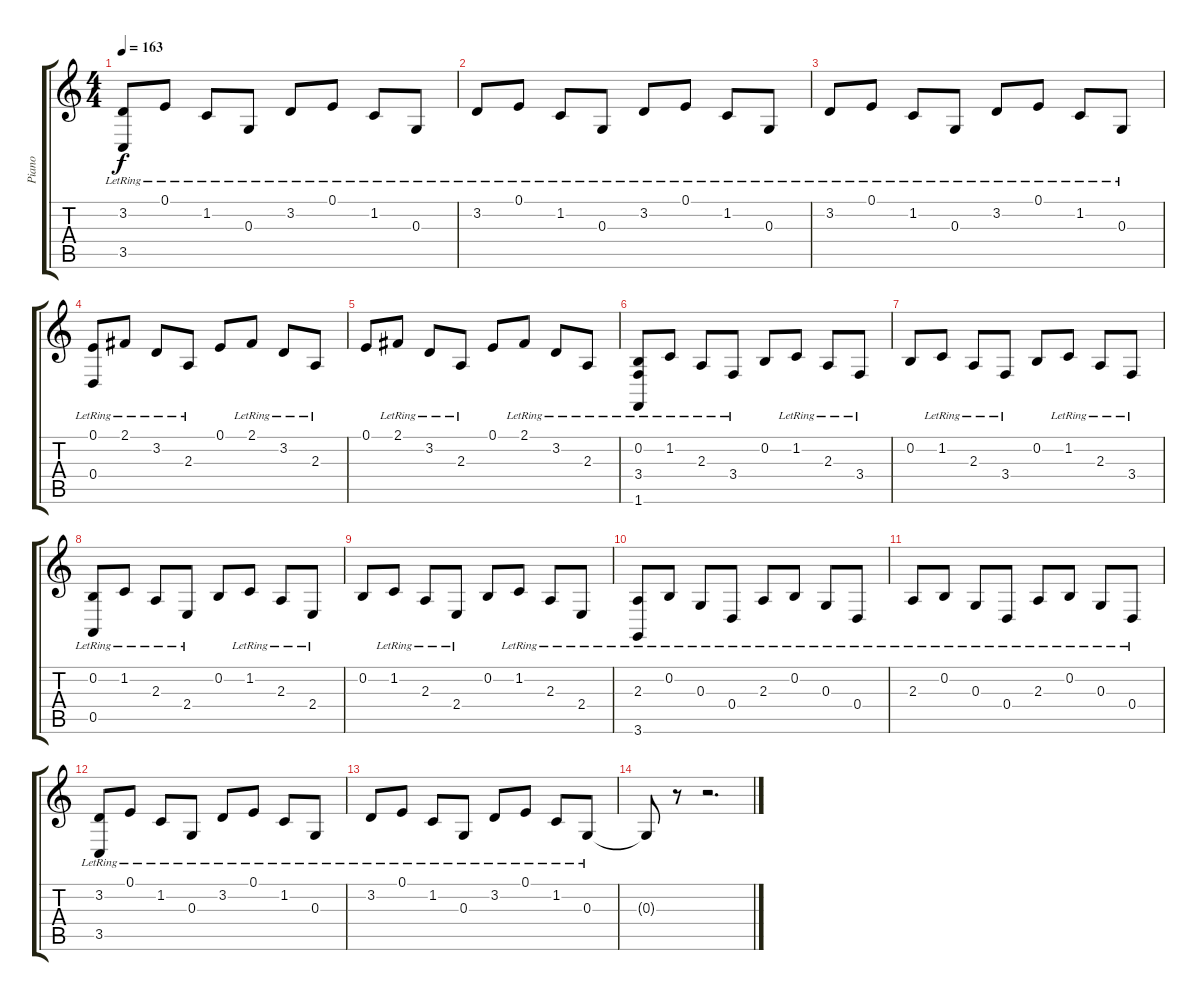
\track ("Piano" "Piano") {instrument acousticgrandpiano}
\staff {score tabs}
\tuning (E4 B3 G3 D3 A2 E2) {hide}
\ts (4 4)
\tempo 163
\clef g2
\ks c
(3.2{lr} 3.5{lr}).8{dy f} 0.1{lr}.8 1.2{lr}.8 0.3{lr}.8 3.2{lr}.8 0.1{lr}.8 1.2{lr}.8 0.3{lr}.8 |
3.2{lr}.8 0.1{lr}.8 1.2{lr}.8 0.3{lr}.8 3.2{lr}.8 0.1{lr}.8 1.2{lr}.8 0.3{lr}.8 |
3.2{lr}.8 0.1{lr}.8 1.2{lr}.8 0.3{lr}.8 3.2{lr}.8 0.1{lr}.8 1.2{lr}.8 0.3{lr}.8 |
(0.1 0.4{lr}).8 2.1{lr}.8 3.2{lr}.8 2.3{lr}.8 0.1.8 2.1{lr}.8 3.2{lr}.8 2.3{lr}.8 |
0.1.8 2.1{lr}.8 3.2{lr}.8 2.3{lr}.8 0.1.8 2.1{lr}.8 3.2{lr}.8 2.3{lr}.8 |
(0.2 3.4{lr} 1.6{lr}).8 1.2{lr}.8 2.3{lr}.8 3.4{lr}.8 0.2.8 1.2{lr}.8 2.3{lr}.8 3.4{lr}.8 |
0.2.8 1.2{lr}.8 2.3{lr}.8 3.4{lr}.8 0.2.8 1.2{lr}.8 2.3{lr}.8 3.4{lr}.8 |
(0.2 0.5{lr}).8 1.2{lr}.8 2.3{lr}.8 2.4{lr}.8 0.2.8 1.2{lr}.8 2.3{lr}.8 2.4{lr}.8 |
0.2.8 1.2{lr}.8 2.3{lr}.8 2.4{lr}.8 0.2.8 1.2{lr}.8 2.3{lr}.8 2.4{lr}.8 |
(2.3{lr} 3.6{lr}).8 0.2{lr}.8 0.3{lr}.8 0.4{lr}.8 2.3{lr}.8 0.2{lr}.8 0.3{lr}.8 0.4{lr}.8 |
2.3{lr}.8 0.2{lr}.8 0.3{lr}.8 0.4{lr}.8 2.3{lr}.8 0.2{lr}.8 0.3{lr}.8 0.4{lr}.8 |
(3.2{lr} 3.5{lr}).8 0.1{lr}.8 1.2{lr}.8 0.3{lr}.8 3.2{lr}.8 0.1{lr}.8 1.2{lr}.8 0.3{lr}.8 |
3.2{lr}.8 0.1{lr}.8 1.2{lr}.8 0.3{lr}.8 3.2{lr}.8 0.1{lr}.8 1.2{lr}.8 0.3{lr}.8 |
0.3{t}.8 r.8 r.2{d}
